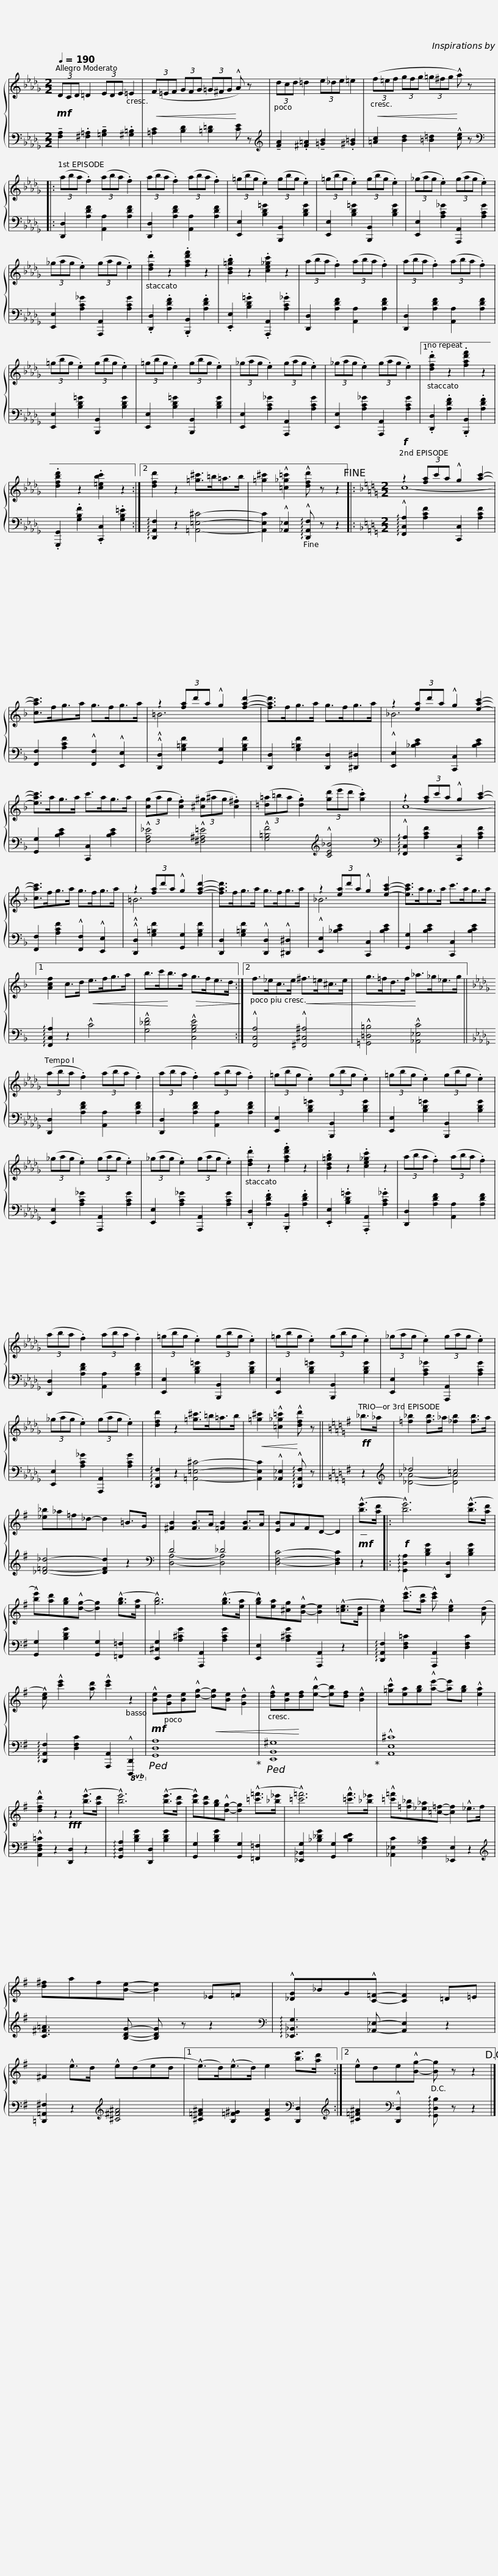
X:1
%%score { ( 1 3 ) | ( 2 4 ) }
L:1/8
Q:1/4=190
M:2/2
I:linebreak $
K:Db
V:1 treble
V:3 treble
V:2 bass
V:4 bass
V:1
!mf! (3DCD =D2 (3EDE =E2 |!<(! (3(F=EF (3GFG (3=G^FG!<)! !^!A) z | (3dcd =d2 (3e_de =e2 |!<(! (3(f=ef (3gfg (3=g^fg!<)! !^!a) z |:$ (3(aba .f2) (3(aba .f2) | %5
 (3(aba .f2) (3(aba .f2) | (3(=gbg .e2) (3(gbg .e2) | (3(=gbg .e2) (3(gbg .e2) |$ (3(_gag .e2) (3(gag .e2) | (3(_gag .e2) (3(gag .e2) | %10
 .[dfd']2 z2 .[fad'f']2 z2 | .[Bd=gb]2 z2 .[ce_gc']2 z2 |$ (3(aba .f2) (3(aba .f2) | (3(aba .f2) (3(aba .f2) | (3(=gbg .e2) (3(gbg .e2) | %15
 (3(=gbg .e2) (3(gbg .e2) | (3(_gag .e2) (3(gag .e2) |$ (3(_gag .e2) (3(gag .e2) |1 .[dfd']2 z2 .[fad'f']2 z2 | .[dfbd']2 z2 .[c=ebc']2 z2 :|2 %20
 [dfd']2 z2 [=g^c']>=b=a>b | [=g^c']2 !^![=c_g=c']2 !^![dfd'] z z2!fine! |:$[K:F][M:2/2]!f! z2 (3[fa]c'a !^!g2 [ac']2- | [cac']>fg>a g>fg>a | z2 (3[fa]d'a !^!g2 [fad']2- |$ %25
 [fad']>fg>a g>fg>a | z2 (3[ea]d'a !^!g2 [eac']2- | [eac']>ag>a c'>ag>a |$ (3([cg]ag .[cf]2) (3([^c^g]^ag .[c^f]2) | (3([=d=a]=ba .[dg]2) (3([gd']e'd' .[gc']2) | %30
 z2 (3[fa]c'a !^!g2 [ac']2- | [cac']>fg>a g>fg>a |$ z2 (3[fa]d'a !^!g2 [fad']2- | [fad']>fg>a g>fg>a | z2 (3[ea]d'a !^!g2 [eac']2- | %35
 [eac']>ag>a c'>ag>a |1$ [Acf]2 c>d!<(! e>fg>a | b>c'!<)!b>a!>(! g>fe>d!>)! :|2 f>_ec>e!<(! ^f>=e^c>e | g>=fd>f!<)! _a>_g_e>g ||$ %40
[K:Db] (3(aba .f2) (3(aba .f2) | (3(aba .f2) (3(aba .f2) | (3(=gbg .e2) (3(gbg .e2) |$ (3(=gbg .e2) (3(gbg .e2) | (3(_gag .e2) (3(gag .e2) | %45
 (3(_gag .e2) (3(gag .e2) |$ .[dfd']2 z2 .[fad'f']2 z2 | .[Bd=gb]2 z2 .[ce_gc']2 z2 | (3(aba .f2) (3(aba .f2) | (3(aba .f2) (3(aba .f2) |$ %50
 (3(=gbg .e2) (3(gbg .e2) | (3(=gbg .e2) (3(gbg .e2) | (3(_gag .e2) (3(gag .e2) |$ (3(_gag .e2) (3(gag .e2) | [dfd']2 z2 [=g^c']>=b=a>b | %55
!<(! [=g^c']2 !^![=c_g=c']2!<)! !^![dfd'] z ||$[K:G]!ff! _b>_a | [=f_b]2 [fb]>_a [_fb]2 [fb]>a | [_e_b]_a=f_d- d2 =B>G | [^FB]2 [FB]>A [=FB]2 [FB]>A | %60
 [EB]AFD- D2 |$!mf! (!^![be']>[ad'] |:!f! !^![be']6) (!^![be']>[ad'] | !^![be'])[ad'][gb]!^![dg]- [dg]2 (!^![gb]>[ea] | !^![gb]6) (!^![gb]>[ea] |$ %65
 !^![gb])[ea][^cg]!^![Be]- [Be]2 (!^![=ce]>[Ad] | !^![ce]2) (!^![c'e']>[ad'] !^![c'e']) !^![ce]2 ([Ad] | !^![ce]) !^![c'e']2 [ad'] !^![c'e']2 z2 |!mf! !^![Be][Gd][Be]!^![dg]-!<(! [dg][Be] !^![Gd]2 |$ !^![df][Be]!<)![df]!^![eb]- [eb][df] !^![Be]2 | %70
 !^![=gc'][ea][gb]!^![ae']- [ae'][gb] !^![ea]2 | !^![dfd']2 z2!fff! z2 (!^![be']>[ad'] | !^![be']6) (!^![be']>[ad'] |$ !^![be'])[ad'][gb]!^![dg]- [dg]2 (!^![=c'=f']>[_b_e'] | !^![=c'=f']6) !^![=c'f']>[_b_e'] | %75
 !^![=c'=f'][=f_b][_e_a][=c=f]- [cf]2 !^!_e>f | [d^f]af[Be]- [Be]2 _E=F |$ !^![_DG]_BG!^![C=F]- [CF]2 =D=E | ^F2 !^!e>d !^!e(ded |1 (!^!e>)d)(!^!e>d) e2 [be']>[ad'] :|2 %80
 !^!ede!^![Bg]- [Bg] z z2!D.C.! |] %81
V:2
 !tenuto![F,A,]2 .[^F,=A,]2 !tenuto![=G,B,]2 .[^G,=B,]2 | [=A,C]2 [B,D]2 [=B,=D]2 [CE] z |[K:treble] !tenuto![FA]2 .[^F=A]2 !tenuto![=GB]2 .[^G=B]2 | [=Ac]2 [Bd]2 [=B=d]2 !^![ce] z |:$[K:bass] [D,,D,]2 [A,DF]2 [A,,A,]2 [A,DF]2 | %5
 [D,,D,]2 [A,DF]2 [A,,A,]2 [A,DF]2 | [E,,E,]2 [B,D=G]2 [B,,,B,,]2 [B,DG]2 | [E,,E,]2 [B,D=G]2 [B,,,B,,]2 [B,DG]2 |$ [E,,E,]2 [A,C_G]2 [A,,,A,,]2 [A,CG]2 | [E,,E,]2 [A,C_G]2 [A,,,A,,]2 [A,CG]2 | %10
 .[D,,D,]2 .[A,DF]2 .[B,,,B,,]2 .[A,DF]2 | .[E,,E,]2 .[B,D=G]2 .[A,,,A,,]2 .[A,C_G]2 |$ [D,,D,]2 [A,DF]2 [A,,A,]2 [A,DF]2 | [D,,D,]2 [A,DF]2 [A,,A,]2 [A,DF]2 | [E,,E,]2 [B,D=G]2 [B,,,B,,]2 [B,DG]2 | %15
 [E,,E,]2 [B,D=G]2 [B,,,B,,]2 [B,DG]2 | [E,,E,]2 [A,C_G]2 [A,,,A,,]2 [A,CG]2 |$ [E,,E,]2 [A,C_G]2 [A,,,A,,]2 [A,CG]2 |1 .[D,,D,]2 .[A,DF]2 .[B,,,B,,]2 .[A,DF]2 | .[G,,,G,,]2 .[G,B,F]2 .[C,,C,]2 .[G,B,=E]2 :|2 %20
 !arpeggio![D,,A,,F,]2 z2 [=A,,=E,^C]4- | [A,,E,C]2 !^![_A,,_E,]2 !arpeggio!!^![D,,A,,F,] z z2 |:$[K:F][M:2/2] !arpeggio![F,,C,A,]2 [A,CF]2 [C,,C,]2 [A,CF]2 | [F,,F,]2 [A,CF]2 !^![F,,F,]2 !^![E,,E,]2 | !^![D,,D,]2 [G,=B,F]2 [G,,G,]2 [G,B,F]2 |$ %25
 [D,,D,]2 [G,=B,F]2 [D,,D,]2 [^D,,^D,]2 | [E,,E,]2 [_B,CE]2 [C,,C,]2 [B,CE]2 | [G,,G,]2 [B,CE]2 [C,,C,]2 [B,CE]2 |$ !^![F,A,_E]4 !^![^F,^A,=E]4 | !^![G,=B,F]4[K:treble] !^![CE_B]4 | %30
[K:bass] !arpeggio![F,,C,A,]2 [A,CF]2 [C,,C,]2 [A,CF]2 | [F,,F,]2 [A,CF]2 !^![F,,F,]2 !^![E,,E,]2 |$ !^![D,,D,]2 [G,=B,F]2 [G,,G,]2 [G,B,F]2 | [D,,D,]2 [G,=B,F]2 !^![D,,D,]2 !^![^D,,^D,]2 | [E,,E,]2 [_B,CE]2 [C,,C,]2 [B,CE]2 | %35
 [G,,G,]2 [B,CE]2 [C,,C,]2 [B,CE]2 |1$ !arpeggio![F,,C,A,]2 z2 !^!C4 | !^![G,_DF]4 !^![C,G,B,E]4 :|2 !^![F,,C,A,]4 !^![^F,,^C,^A,]4 | !^![=G,,=D,=B,]4 !^![_A,,_E,C]4 ||$ %40
[K:Db] [D,,D,]2 [A,DF]2 [A,,A,]2 [A,DF]2 | [D,,D,]2 [A,DF]2 [A,,A,]2 [A,DF]2 | [E,,E,]2 [B,D=G]2 [B,,,B,,]2 [B,DG]2 |$ [E,,E,]2 [B,D=G]2 [B,,,B,,]2 [B,DG]2 | [E,,E,]2 [A,C_G]2 [A,,,A,,]2 [A,CG]2 | %45
 [E,,E,]2 [A,C_G]2 [A,,,A,,]2 [A,CG]2 |$ .[D,,D,]2 .[A,DF]2 .[B,,,B,,]2 .[A,DF]2 | .[E,,E,]2 .[B,D=G]2 .[A,,,A,,]2 .[A,C_G]2 | [D,,D,]2 [A,DF]2 [A,,A,]2 [A,DF]2 | [D,,D,]2 [A,DF]2 [A,,A,]2 [A,DF]2 |$ %50
 [E,,E,]2 [B,D=G]2 [B,,,B,,]2 [B,DG]2 | [E,,E,]2 [B,D=G]2 [B,,,B,,]2 [B,DG]2 | [E,,E,]2 [A,C_G]2 [A,,,A,,]2 [A,CG]2 |$ [E,,E,]2 [A,C_G]2 [A,,,A,,]2 [A,CG]2 | !arpeggio![D,,A,,F,]2 z2 [=A,,=E,^C]4- | %55
 [A,,E,C]2 !^![_A,,_E,]2 !arpeggio!!^![D,,A,,F,] z ||$[K:G] z2 |[K:treble] _d4 =c4 | [_D=F_d]4- [DFd]2 z2 |[K:bass] D4 _D4 | %60
 [D,F,C]4- [D,F,C]2 |$ z2 |: !arpeggio![G,,D,A,]2 [B,DG]2 [D,,D,]2 [B,DG]2 | [G,,G,]2 [B,DG]2 [G,,G,]2 [=F,,=F,]2 | [E,,^C,G,]2 [A,^CG]2 [A,,,A,,]2 [A,CG]2 |$ %65
 [E,,E,]2 [A,^CG]2 [A,,,A,,]2 z2 | !arpeggio![D,,A,,F,]2 [D,F,=C]2 [A,,,A,,]2 [D,F,C]2 | !arpeggio![D,,A,,F,]2 [D,F,C]2 [A,,,A,,]2!8vb(! !^![D,,,D,,]2!8vb)! |!ped! [G,,D,A,]8!ped-up! |$!ped! [E,,B,,^G,]8!ped-up! | %70
 !^![A,,E,^C]8 | !^![A,,D,F,=C]2 z2 [D,,D,]2 z2 | !arpeggio![G,,D,A,]2 [B,DG]2 [D,,D,]2 [B,DG]2 |$ [G,,G,]2 [B,DG]2 [G,,G,]2 [=F,,=F,]2 | [_E,,_B,,G,]2 [_B,_DG]2 [G,,G,]2 [B,DE]2 | %75
 [_A,,_E,C]2 [E,_A,C]2 [_E,,E,]2 z2 |[K:treble] [C^F=A]3 [B,DG]- [B,DG] z z2 |$[K:bass] !arpeggio![_E,,_B,,G,]3 [_A,,_E,]- [A,,E,]2 z2 | [=D,,=A,,^F,]2 z2[K:treble] [^C^F^A]4 |1 [^C=F^A]2 [B,=F^G]2 [CFA]2[K:bass] [D,,D,]2 :|2 %80
[K:treble] [^C=F^A]2[K:bass] !^![D,,D,]2 !arpeggio![G,,D,B,] z z2 |] %81
V:3
 x8 | x8 | x8 | x8 |:$ x8 | %5
 x8 | x8 | x8 |$ x8 | x8 | %10
 x8 | x8 |$ x8 | x8 | x8 | %15
 x8 | x8 |$ x8 |1 x8 | x8 :|2 %20
 x8 | x8 |:$[K:F][M:2/2] !^!c8- | x8 | !^!=B6 x2 |$ %25
 x8 | !^!_B6 x2 | x8 |$ x8 | x8 | %30
 !^!c8- | x8 |$ !^!=B6 x2 | x8 | !^!_B6 x2 | %35
 x8 |1$ x8 | x8 :|2 x8 | x8 ||$ %40
[K:Db] x8 | x8 | x8 |$ x8 | x8 | %45
 x8 |$ x8 | x8 | x8 | x8 |$ %50
 x8 | x8 | x8 |$ x8 | x8 | %55
 x6 ||$[K:G] x2 | x8 | x8 | x8 | %60
 x6 |$ x2 |: x8 | x8 | x8 |$ %65
 x8 | x8 | x8 | x8 |$ x8 | %70
 x8 | x8 | x8 |$ x8 | x8 | %75
 x8 | x8 |$ x8 | x8 |1 x8 :|2 %80
 x8 |] %81
V:4
 x8 | x8 |[K:treble] x8 | x8 |:$[K:bass] x8 | %5
 x8 | x8 | x8 |$ x8 | x8 | %10
 x8 | x8 |$ x8 | x8 | x8 | %15
 x8 | x8 |$ x8 |1 x8 | x8 :|2 %20
 x8 | x8 |:$[K:F][M:2/2] x8 | x8 | x8 |$ %25
 x8 | x8 | x8 |$ x8 | x4[K:treble] x4 | %30
[K:bass] x8 | x8 |$ x8 | x8 | x8 | %35
 x8 |1$ x8 | x8 :|2 x8 | x8 ||$ %40
[K:Db] x8 | x8 | x8 |$ x8 | x8 | %45
 x8 |$ x8 | x8 | x8 | x8 |$ %50
 x8 | x8 | x8 |$ x8 | x8 | %55
 x6 ||$[K:G] x2 |[K:treble] [_D_A]4- [DA]4 | x8 |[K:bass] [D,A,]4- [D,A,]4 | %60
 x6 |$ x2 |: x8 | x8 | x8 |$ %65
 x8 | x8 | x6!8vb(! x2!8vb)! | x8 |$ x8 | %70
 x8 | x8 | x8 |$ x8 | x8 | %75
 x8 |[K:treble] x8 |$[K:bass] x8 | x4[K:treble] x4 |1 x6[K:bass] x2 :|2 %80
[K:treble] x2[K:bass] x6 |] %81
